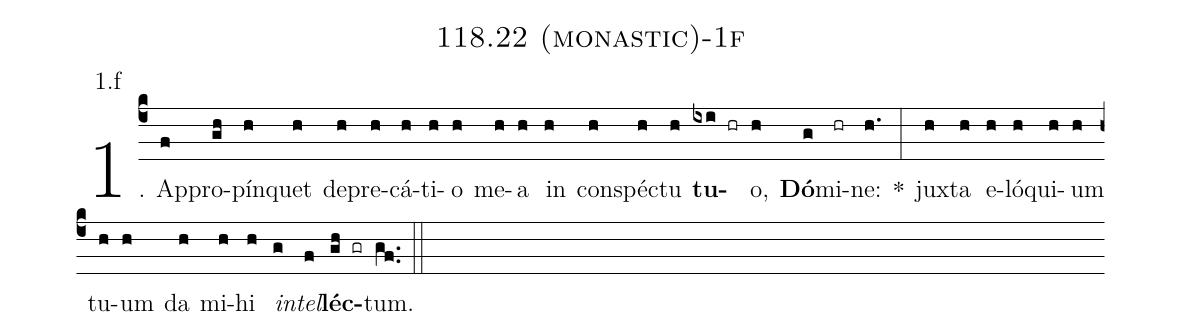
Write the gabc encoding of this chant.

name: 118.22 (monastic)-1f;
annotation: 1.f;
%%
(c4)1. Ap(f)pro(gh)pín(h)quet(h) de(h)pre(h)cá(h)ti(h)o(h) me(h)a(h) in(h) con(h)spéc(h)tu(h) <b>tu</b>(ixi hr)o,(h) <b>Dó</b>(g)mi(hr)ne:(h.) *(:) jux(h)ta(h) e(h)ló(h)qui(h)um(h) tu(h)um(h) da(h) mi(h)hi(h) <i>in</i>(g)<i>tel</i>(f)<b>léc</b>(gh gr)tum.(gf..) (::)
